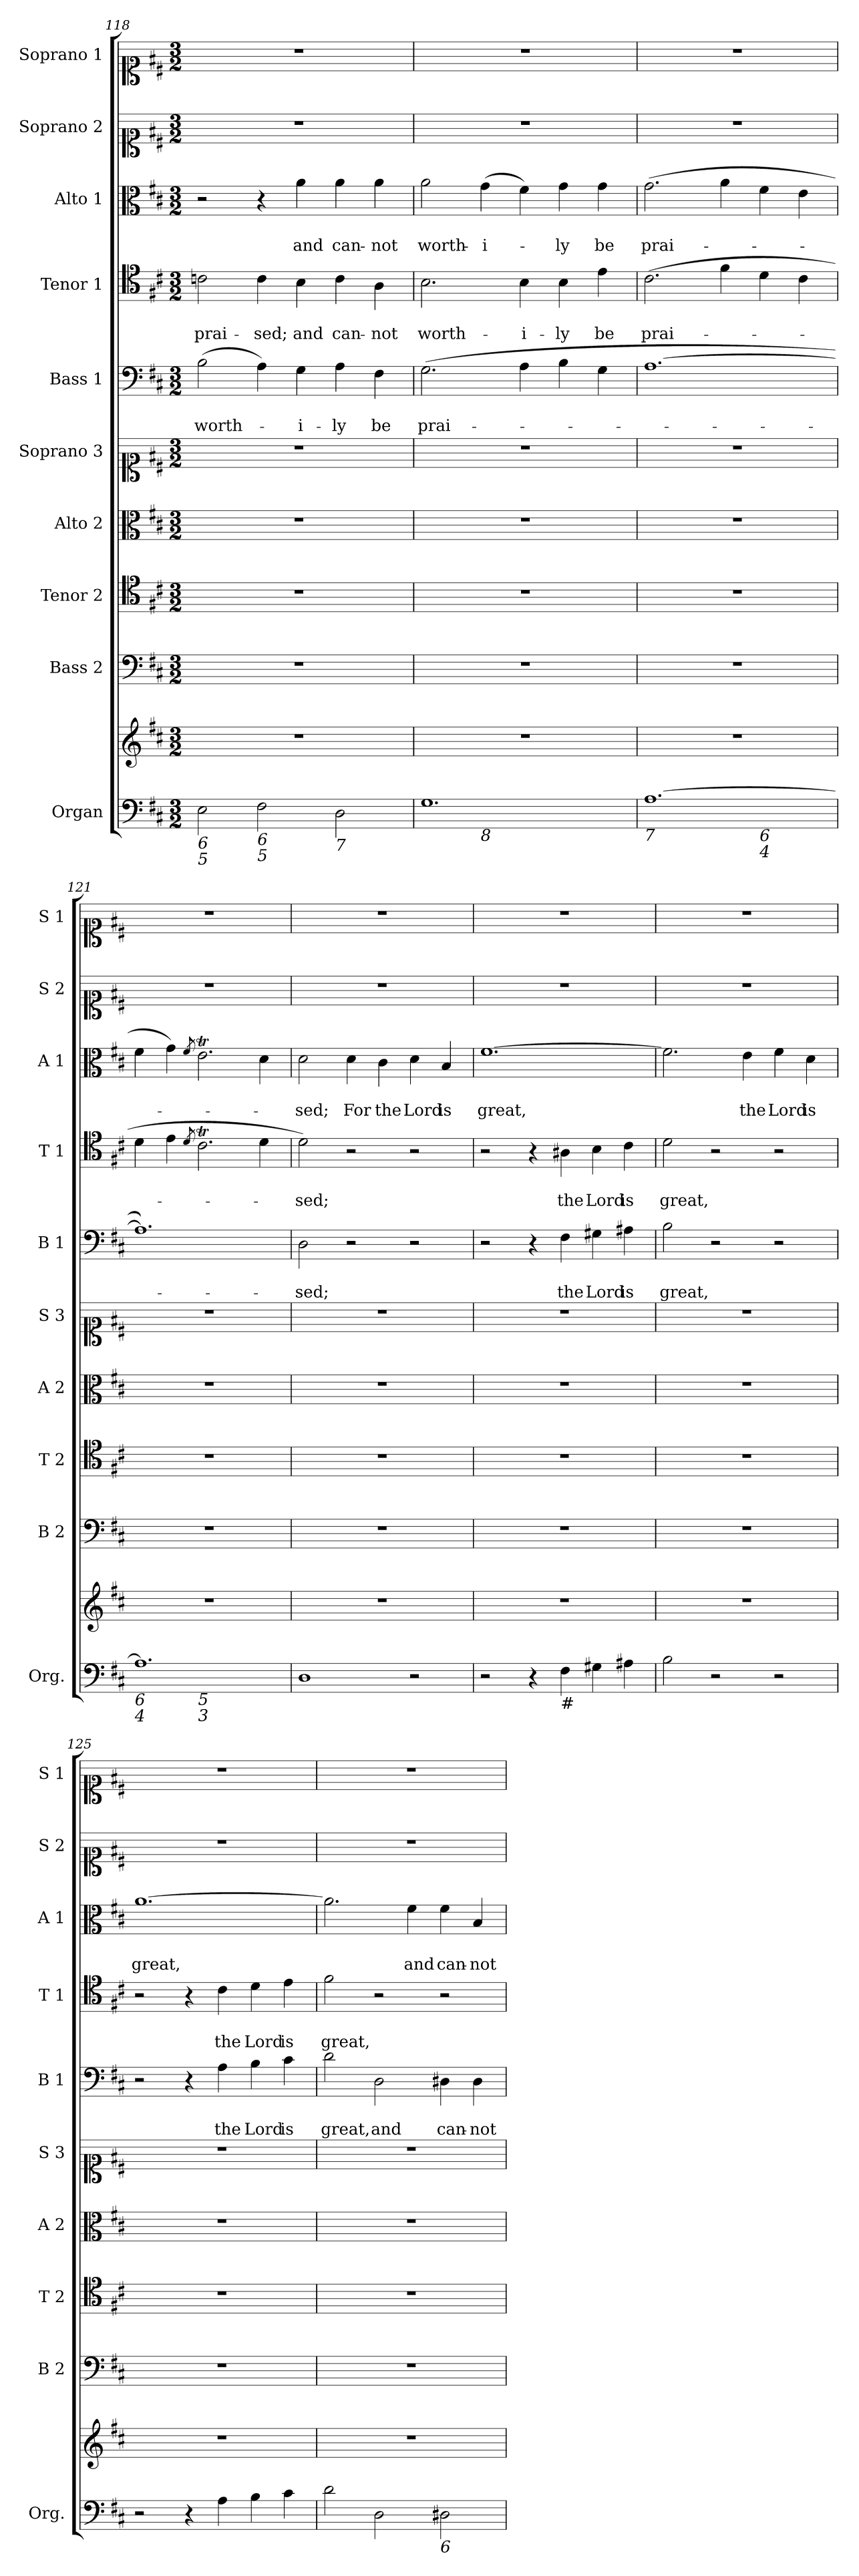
**kern	**kern	**kern	**kern	**kern	**kern	**kern	**text	**text	**kern	**text	**text	**kern	**text	**text	**kern	**kern
*part10	*part10	*part9	*part8	*part7	*part6	*part5	*part5	*part5	*part4	*part4	*part4	*part3	*part3	*part3	*part2	*part1
*staff11	*staff10	*staff9	*staff8	*staff7	*staff6	*staff5	*staff5	*staff5	*staff4	*staff4	*staff4	*staff3	*staff3	*staff3	*staff2	*staff1
*I"Organ	*	*I"Bass 2	*I"Tenor 2	*I"Alto 2	*I"Soprano 3	*I"Bass 1	*	*	*I"Tenor 1	*	*	*I"Alto 1	*	*	*I"Soprano 2	*I"Soprano 1
*I'Org.	*	*I'B 2	*I'T 2	*I'A 2	*I'S 3	*I'B 1	*	*	*I'T 1	*	*	*I'A 1	*	*	*I'S 2	*I'S 1
*clefF4	*clefG2	*clefF4	*clefC4	*clefC3	*clefC1	*clefF4	*	*	*clefC4	*	*	*clefC3	*	*	*clefC1	*clefC1
*k[f#c#]	*k[f#c#]	*k[f#c#]	*k[f#c#]	*k[f#c#]	*k[f#c#]	*k[f#c#]	*	*	*k[f#c#]	*	*	*k[f#c#]	*	*	*k[f#c#]	*k[f#c#]
*D:	*D:	*D:	*D:	*D:	*D:	*D:	*	*	*D:	*	*	*D:	*	*	*D:	*D:
*M3/2	*M3/2	*M3/2	*M3/2	*M3/2	*M3/2	*M3/2	*	*	*M3/2	*	*	*M3/2	*	*	*M3/2	*M3/2
=118	=118	=118	=118	=118	=118	=118	=118	=118	=118	=118	=118	=118	=118	=118	=118	=118
!LO:TX:b:i:t=6	!	!	!	!	!	!	!	!	!	!	!	!	!	!	!	!
!LO:TX:b:i:t=5	!	!	!	!	!	!	!	!	!	!	!	!	!	!	!	!
!	!	!	!	!	!	!	!	!LO:LY:b	!	!	!LO:LY:b	!	!	!	!	!
2E\	1.r	1.r	1.r	1.r	1.r	(>2B\	.	worth-	2cn\	.	prai-	2r	.	.	1.r	1.r
!LO:TX:b:i:t=6	!	!	!	!	!	!	!	!	!	!	!	!	!	!	!	!
!LO:TX:b:i:t=5	!	!	!	!	!	!	!	!	!	!	!	!	!	!	!	!
!	!	!	!	!	!	!	!	!	!	!	!LO:LY:b	!	!	!	!	!
2F#\	.	.	.	.	.	4A\)	.	.	4c\	.	-sed;	4r	.	.	.	.
!	!	!	!	!	!	!	!	!LO:LY:b	!	!	!LO:LY:b	!	!	!LO:LY:b	!	!
.	.	.	.	.	.	4G\	.	-i-	4B\	.	and	4a\	.	and	.	.
!LO:TX:b:i:t=7	!	!	!	!	!	!	!	!	!	!	!	!	!	!	!	!
!	!	!	!	!	!	!	!	!LO:LY:b	!	!	!LO:LY:b	!	!	!LO:LY:b	!	!
2D\	.	.	.	.	.	4A\	.	-ly	4c\	.	can-	4a\	.	can-	.	.
!	!	!	!	!	!	!	!	!LO:LY:b	!	!	!LO:LY:b	!	!	!LO:LY:b	!	!
.	.	.	.	.	.	4F#\	.	be	4A\	.	-not	4a\	.	-not	.	.
=119	=119	=119	=119	=119	=119	=119	=119	=119	=119	=119	=119	=119	=119	=119	=119	=119
!LO:TX:b:i:t=9	!	!	!	!	!	!	!	!	!	!	!	!	!	!	!	!
!	!	!	!	!	!	!	!	!LO:LY:b	!	!	!LO:LY:b	!	!	!LO:LY:b	!	!
*^	*	*	*	*	*	*	*	*	*	*	*	*	*	*	*	*
1.G	2ryy	1.r	1.r	1.r	1.r	1.r	(>2.G\	.	prai-	2.B\	.	worth-	2a\	.	worth-	1.r	1.r
!	!LO:TX:b:i:t=8	!	!	!	!	!	!	!	!	!	!	!	!	!	!	!	!
!	!	!	!	!	!	!	!	!	!	!	!	!	!	!	!LO:LY:b	!	!
.	1ryy	.	.	.	.	.	.	.	.	.	.	.	(>4g\	.	-i-	.	.
!	!	!	!	!	!	!	!	!	!	!	!	!LO:LY:b	!	!	!	!	!
.	.	.	.	.	.	.	4A\	.	.	4B\	.	-i-	4f#\)	.	.	.	.
!	!	!	!	!	!	!	!	!	!	!	!	!LO:LY:b	!	!	!LO:LY:b	!	!
.	.	.	.	.	.	.	4B\	.	.	4B\	.	-ly	4g\	.	-ly	.	.
!	!	!	!	!	!	!	!	!	!	!	!	!LO:LY:b	!	!	!LO:LY:b	!	!
.	.	.	.	.	.	.	4G\	.	.	4e\	.	be	4g\	.	be	.	.
!!LO:LB:g=z
=120	=120	=120	=120	=120	=120	=120	=120	=120	=120	=120	=120	=120	=120	=120	=120	=120	=120
!LO:TX:b:i:t=7	!	!	!	!	!	!	!	!	!	!	!	!	!	!	!	!	!
!	!	!	!	!	!	!	!	!	!	!	!	!LO:LY:b	!	!	!LO:LY:b	!	!
[1.A	1ryy	1.r	1.r	1.r	1.r	1.r	[1.A	.	.	(>2.c#\	.	prai-	(>2.g\	.	prai-	1.r	1.r
.	.	.	.	.	.	.	.	.	.	4f#\	.	.	4a\	.	.	.	.
!	!LO:TX:b:i:t=6	!	!	!	!	!	!	!	!	!	!	!	!	!	!	!	!
!	!LO:TX:b:i:t=4	!	!	!	!	!	!	!	!	!	!	!	!	!	!	!	!
.	2ryy	.	.	.	.	.	.	.	.	4d\	.	.	4f#\	.	.	.	.
.	.	.	.	.	.	.	.	.	.	4c#\	.	.	4e\	.	.	.	.
=121	=121	=121	=121	=121	=121	=121	=121	=121	=121	=121	=121	=121	=121	=121	=121	=121	=121
!LO:TX:b:i:t=6	!	!	!	!	!	!	!	!	!	!	!	!	!	!	!	!	!
!LO:TX:b:i:t=4	!	!	!	!	!	!	!	!	!	!	!	!	!	!	!	!	!
1.A]	2ryy	1.r	1.r	1.r	1.r	1.r	1.A])	.	.	4d\	.	.	4f#\	.	.	1.r	1.r
.	.	.	.	.	.	.	.	.	.	4e\	.	.	4g\)	.	.	.	.
.	.	.	.	.	.	.	.	.	.	8qd/	.	.	8qf#/	.	.	.	.
!	!LO:TX:b:i:t=5	!	!	!	!	!	!	!	!	!	!	!	!	!	!	!	!
!	!LO:TX:b:i:t=3	!	!	!	!	!	!	!	!	!	!	!	!	!	!	!	!
.	1ryy	.	.	.	.	.	.	.	.	2.c#t\	.	.	2.eT\	.	.	.	.
.	.	.	.	.	.	.	.	.	.	4d\	.	.	4d\	.	.	.	.
=122	=122	=122	=122	=122	=122	=122	=122	=122	=122	=122	=122	=122	=122	=122	=122	=122	=122
!	!	!	!	!	!	!	!	!	!LO:LY:b	!	!	!LO:LY:b	!	!	!LO:LY:b	!	!
*v	*v	*	*	*	*	*	*	*	*	*	*	*	*	*	*	*	*
1D	1.r	1.r	1.r	1.r	1.r	2D\	.	-sed;	2d\)	.	-sed;	2d\	.	-sed;	1.r	1.r
!	!	!	!	!	!	!	!	!	!	!	!	!	!	!LO:LY:b	!	!
.	.	.	.	.	.	2r	.	.	2r	.	.	4d\	.	For	.	.
!	!	!	!	!	!	!	!	!	!	!	!	!	!	!LO:LY:b	!	!
.	.	.	.	.	.	.	.	.	.	.	.	4c#\	.	the	.	.
!	!	!	!	!	!	!	!	!	!	!	!	!	!	!LO:LY:b	!	!
2r	.	.	.	.	.	2r	.	.	2r	.	.	4d\	.	Lord	.	.
!	!	!	!	!	!	!	!	!	!	!	!	!	!	!LO:LY:b	!	!
.	.	.	.	.	.	.	.	.	.	.	.	4B/	.	is	.	.
=123	=123	=123	=123	=123	=123	=123	=123	=123	=123	=123	=123	=123	=123	=123	=123	=123
!	!	!	!	!	!	!	!	!	!	!	!	!	!	!LO:LY:b	!	!
2r	1.r	1.r	1.r	1.r	1.r	2r	.	.	2r	.	.	[1.f#	.	great,	1.r	1.r
4r	.	.	.	.	.	4r	.	.	4r	.	.	.	.	.	.	.
!LO:TX:b:t=#	!	!	!	!	!	!	!	!	!	!	!	!	!	!	!	!
!	!	!	!	!	!	!	!	!LO:LY:b	!	!	!LO:LY:b	!	!	!	!	!
4F#\	.	.	.	.	.	4F#\	.	the	4A#X\	.	the	.	.	.	.	.
!	!	!	!	!	!	!	!	!LO:LY:b	!	!	!LO:LY:b	!	!	!	!	!
4G#X\	.	.	.	.	.	4G#X\	.	Lord	4B\	.	Lord	.	.	.	.	.
!	!	!	!	!	!	!	!	!LO:LY:b	!	!	!LO:LY:b	!	!	!	!	!
4A#X\	.	.	.	.	.	4A#X\	.	is	4c#\	.	is	.	.	.	.	.
=124	=124	=124	=124	=124	=124	=124	=124	=124	=124	=124	=124	=124	=124	=124	=124	=124
!	!	!	!	!	!	!	!	!LO:LY:b	!	!	!LO:LY:b	!	!	!	!	!
2B\	1.r	1.r	1.r	1.r	1.r	2B\	.	great,	2d\	.	great,	2.f#\]	.	.	1.r	1.r
2r	.	.	.	.	.	2r	.	.	2r	.	.	.	.	.	.	.
!	!	!	!	!	!	!	!	!	!	!	!	!	!	!LO:LY:b	!	!
.	.	.	.	.	.	.	.	.	.	.	.	4e\	.	the	.	.
!	!	!	!	!	!	!	!	!	!	!	!	!	!	!LO:LY:b	!	!
2r	.	.	.	.	.	2r	.	.	2r	.	.	4f#\	.	Lord	.	.
!	!	!	!	!	!	!	!	!	!	!	!	!	!	!LO:LY:b	!	!
.	.	.	.	.	.	.	.	.	.	.	.	4d\	.	is	.	.
=125	=125	=125	=125	=125	=125	=125	=125	=125	=125	=125	=125	=125	=125	=125	=125	=125
!	!	!	!	!	!	!	!	!	!	!	!	!	!	!LO:LY:b	!	!
2r	1.r	1.r	1.r	1.r	1.r	2r	.	.	2r	.	.	[1.a	.	great,	1.r	1.r
4r	.	.	.	.	.	4r	.	.	4r	.	.	.	.	.	.	.
!	!	!	!	!	!	!	!	!LO:LY:b	!	!	!LO:LY:b	!	!	!	!	!
4A\	.	.	.	.	.	4A\	.	the	4c#\	.	the	.	.	.	.	.
!	!	!	!	!	!	!	!	!LO:LY:b	!	!	!LO:LY:b	!	!	!	!	!
4B\	.	.	.	.	.	4B\	.	Lord	4d\	.	Lord	.	.	.	.	.
!	!	!	!	!	!	!	!	!LO:LY:b	!	!	!LO:LY:b	!	!	!	!	!
4c#\	.	.	.	.	.	4c#\	.	is	4e\	.	is	.	.	.	.	.
!!LO:LB:g=z
=126	=126	=126	=126	=126	=126	=126	=126	=126	=126	=126	=126	=126	=126	=126	=126	=126
!	!	!	!	!	!	!	!	!LO:LY:b	!	!	!LO:LY:b	!	!	!	!	!
2d\	1.r	1.r	1.r	1.r	1.r	2d\	.	great,	2f#\	.	great,	2.a\]	.	.	1.r	1.r
!	!	!	!	!	!	!	!	!LO:LY:b	!	!	!	!	!	!	!	!
2D\	.	.	.	.	.	2D\	.	and	2r	.	.	.	.	.	.	.
!	!	!	!	!	!	!	!	!	!	!	!	!	!	!LO:LY:b	!	!
.	.	.	.	.	.	.	.	.	.	.	.	4f#\	.	and	.	.
!LO:TX:b:i:t=6	!	!	!	!	!	!	!	!	!	!	!	!	!	!	!	!
!	!	!	!	!	!	!	!	!LO:LY:b	!	!	!	!	!	!LO:LY:b	!	!
2D#X\	.	.	.	.	.	4D#X\	.	can-	2r	.	.	4f#\	.	can-	.	.
!	!	!	!	!	!	!	!	!LO:LY:b	!	!	!	!	!	!LO:LY:b	!	!
.	.	.	.	.	.	4D#\	.	-not	.	.	.	4B/	.	-not	.	.
=	=	=	=	=	=	=	=	=	=	=	=	=	=	=	=	=
*-	*-	*-	*-	*-	*-	*-	*-	*-	*-	*-	*-	*-	*-	*-	*-	*-
